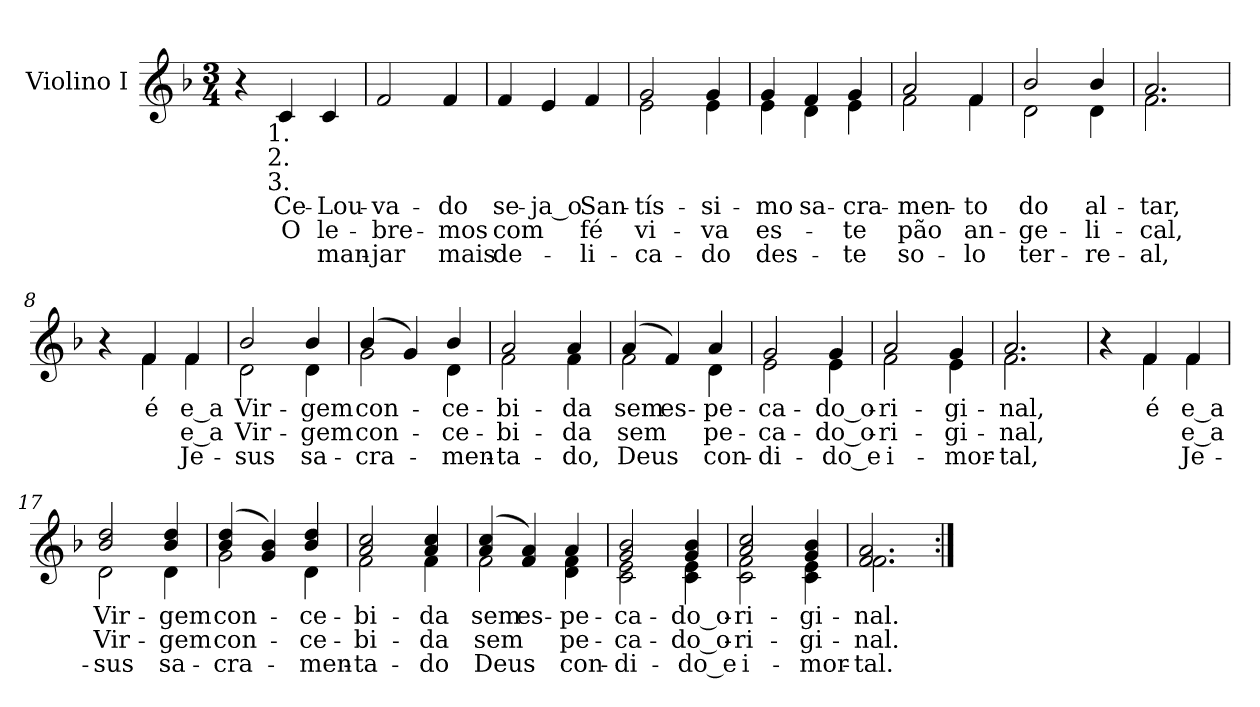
**kern	**text	**text	**text
*part1	*part1	*part1	*part1
*staff1	*staff1	*staff1	*staff1
*I"Violino I	*	*	*
*I'Vno. I	*	*	*
!!LO:PB:g=z
*clefG2	*	*	*
*k[b-]	*	*	*
*F:	*	*	*
*M3/4	*	*	*
*MM60	*	*	*
=	=	=	=
4r	.	.	.
!LO:TX:b:cj:t=1.	!	!	!
!LO:TX:b:cj:t=2.	!	!	!
!LO:TX:b:cj:t=3.	!	!	!
!	!LO:LY:b:color=#000000	!LO:LY:b:color=#000000	!
4ci/	Ce-	O	.
!	!LO:LY:b:color=#000000	!LO:LY:b:color=#000000	!LO:LY:b:color=#000000
4ci/	Lou-	-le-	man-
=1	=1	=1	=1
!	!LO:LY:b:color=#000000	!LO:LY:b:color=#000000	!LO:LY:b:color=#000000
2fi/	-va-	-bre-	-jar
!	!LO:LY:b:color=#000000	!LO:LY:b:color=#000000	!LO:LY:b:color=#000000
4fi/	-do	-mos	mais
=2	=2	=2	=2
!	!LO:LY:b:color=#000000	!LO:LY:b:color=#000000	!LO:LY:b:color=#000000
4fi/	se-	com	de-
!	!LO:LY:b:color=#000000	!	!
4ei/	-ja_o	.	.
!	!LO:LY:b:color=#000000	!LO:LY:b:color=#000000	!LO:LY:b:color=#000000
4fi/	San-	fé	-li-
=3	=3	=3	=3
!	!LO:LY:b:color=#000000	!LO:LY:b:color=#000000	!LO:LY:b:color=#000000
*^	*	*	*
2gi/	2ei\	-tís-	vi-	-ca-
!	!	!LO:LY:b:color=#000000	!LO:LY:b:color=#000000	!LO:LY:b:color=#000000
4gi/	4ei\	-si-	-va	-do
=4	=4	=4	=4	=4
!	!	!LO:LY:b:color=#000000	!LO:LY:b:color=#000000	!LO:LY:b:color=#000000
4gi/	4ei\	-mo	es-	des-
!	!	!LO:LY:b:color=#000000	!	!
4fi/	4di\	sa-	.	.
!	!	!LO:LY:b:color=#000000	!LO:LY:b:color=#000000	!LO:LY:b:color=#000000
4gi/	4ei\	-cra-	-te	-te
=5	=5	=5	=5	=5
!	!	!LO:LY:b:color=#000000	!LO:LY:b:color=#000000	!LO:LY:b:color=#000000
2ai/	2fi\	-men-	pão	so-
!	!	!LO:LY:b:color=#000000	!LO:LY:b:color=#000000	!LO:LY:b:color=#000000
4fi/	4fi\	-to	an-	-lo
=6	=6	=6	=6	=6
!	!	!LO:LY:b:color=#000000	!LO:LY:b:color=#000000	!LO:LY:b:color=#000000
2b-i/	2di\	do	-ge-	ter-
!	!	!LO:LY:b:color=#000000	!LO:LY:b:color=#000000	!LO:LY:b:color=#000000
4b-i/	4di\	al-	-li-	-re-
=7	=7	=7	=7	=7
!	!	!LO:LY:b:color=#000000	!LO:LY:b:color=#000000	!LO:LY:b:color=#000000
2.ai/	2.fi\	-tar,	-cal,	-al,
!!LO:LB:g=z	!!
=8	=8	=8	=8	=8
4r	4ryy	.	.	.
!	!	!LO:LY:b:color=#000000	!	!
4fi/	4fi\	é	.	.
!	!	!LO:LY:b:color=#000000	!LO:LY:b:color=#000000	!LO:LY:b:color=#000000
4fi/	4fi\	e_a	e_a	Je-
=9	=9	=9	=9	=9
!	!	!LO:LY:b:color=#000000	!LO:LY:b:color=#000000	!LO:LY:b:color=#000000
2b-i/	2di\	Vir-	Vir-	-sus
!	!	!LO:LY:b:color=#000000	!LO:LY:b:color=#000000	!LO:LY:b:color=#000000
4b-i/	4di\	-gem	-gem	sa-
=10	=10	=10	=10	=10
!	!	!LO:LY:b:color=#000000	!LO:LY:b:color=#000000	!LO:LY:b:color=#000000
(4b-i/	2gi\	con-	con-	-cra-
4gi/)	.	.	.	.
!	!	!LO:LY:b:color=#000000	!LO:LY:b:color=#000000	!LO:LY:b:color=#000000
4b-i/	4di\	-ce-	-ce-	-men-
=11	=11	=11	=11	=11
!	!	!LO:LY:b:color=#000000	!LO:LY:b:color=#000000	!LO:LY:b:color=#000000
2ai/	2fi\	-bi-	-bi-	-ta-
!	!	!LO:LY:b:color=#000000	!LO:LY:b:color=#000000	!LO:LY:b:color=#000000
4ai/	4fi\	-da	-da	-do,
=12	=12	=12	=12	=12
!	!	!LO:LY:b:color=#000000	!LO:LY:b:color=#000000	!LO:LY:b:color=#000000
(4ai/	2fi\	sem	sem	Deus
!	!	!LO:LY:b:color=#000000	!	!
4fi/)	.	es-	.	.
!	!	!LO:LY:b:color=#000000	!LO:LY:b:color=#000000	!LO:LY:b:color=#000000
4ai/	4di\	pe-	pe-	-con-
=13	=13	=13	=13	=13
!	!	!LO:LY:b:color=#000000	!LO:LY:b:color=#000000	!LO:LY:b:color=#000000
2gi/	2ei\	-ca-	-ca-	-di-
!	!	!LO:LY:b:color=#000000	!LO:LY:b:color=#000000	!LO:LY:b:color=#000000
4gi/	4ei\	-do_o-	-do_o-	-do_e
=14	=14	=14	=14	=14
!	!	!LO:LY:b:color=#000000	!LO:LY:b:color=#000000	!LO:LY:b:color=#000000
2ai/	2fi\	-ri-	-ri-	i-
!	!	!LO:LY:b:color=#000000	!LO:LY:b:color=#000000	!LO:LY:b:color=#000000
4gi/	4ei\	-gi-	-gi-	-mor-
=15	=15	=15	=15	=15
!	!	!LO:LY:b:color=#000000	!LO:LY:b:color=#000000	!LO:LY:b:color=#000000
2.ai/	2.fi\	-nal,	-nal,	-tal,
!!LO:LB:g=z	!!
=16	=16	=16	=16	=16
4r	4ryy	.	.	.
!	!	!LO:LY:b:color=#000000	!	!
4fi/	4fi\	é	.	.
!	!	!LO:LY:b:color=#000000	!LO:LY:b:color=#000000	!LO:LY:b:color=#000000
4fi/	4fi\	e_a	e_a	Je-
=17	=17	=17	=17	=17
!	!	!LO:LY:b:color=#000000	!LO:LY:b:color=#000000	!LO:LY:b:color=#000000
2b-i/ 2ddi	2di\	Vir-	Vir-	-sus
!	!	!LO:LY:b:color=#000000	!LO:LY:b:color=#000000	!LO:LY:b:color=#000000
4b-i/ 4ddi	4di\	-gem	-gem	sa-
=18	=18	=18	=18	=18
!	!	!LO:LY:b:color=#000000	!LO:LY:b:color=#000000	!LO:LY:b:color=#000000
(4b-i/ 4ddi	2gi\	con-	con-	-cra-
4gi/ 4b-i)	.	.	.	.
!	!	!LO:LY:b:color=#000000	!LO:LY:b:color=#000000	!LO:LY:b:color=#000000
4b-i/ 4ddi	4di\	-ce-	-ce-	-men-
=19	=19	=19	=19	=19
!	!	!LO:LY:b:color=#000000	!LO:LY:b:color=#000000	!LO:LY:b:color=#000000
2ai/ 2cci	2fi\	-bi-	-bi-	-ta-
!	!	!LO:LY:b:color=#000000	!LO:LY:b:color=#000000	!LO:LY:b:color=#000000
4ai/ 4cci	4fi\	-da	-da	-do
=20	=20	=20	=20	=20
!	!	!LO:LY:b:color=#000000	!LO:LY:b:color=#000000	!LO:LY:b:color=#000000
(4ai/ 4cci	2fi\	sem	sem	Deus
!	!	!LO:LY:b:color=#000000	!	!
4fi/ 4ai)	.	es-	.	.
!	!	!LO:LY:b:color=#000000	!LO:LY:b:color=#000000	!LO:LY:b:color=#000000
4ai/	4di\ 4fi	pe-	pe-	-con-
=21	=21	=21	=21	=21
!	!	!LO:LY:b:color=#000000	!LO:LY:b:color=#000000	!LO:LY:b:color=#000000
2gi/ 2b-i	2ci\ 2ei	-ca-	-ca-	-di-
!	!	!LO:LY:b:color=#000000	!LO:LY:b:color=#000000	!LO:LY:b:color=#000000
4gi/ 4b-i	4ci\ 4ei	-do_o-	-do_o-	-do_e
=22	=22	=22	=22	=22
!	!	!LO:LY:b:color=#000000	!LO:LY:b:color=#000000	!LO:LY:b:color=#000000
2ai/ 2cci	2ci\ 2fi	-ri-	-ri-	i-
!	!	!LO:LY:b:color=#000000	!LO:LY:b:color=#000000	!LO:LY:b:color=#000000
4gi/ 4b-i	4ci\ 4ei	-gi-	-gi-	-mor-
=23	=23	=23	=23	=23
!	!	!LO:LY:b:color=#000000	!LO:LY:b:color=#000000	!LO:LY:b:color=#000000
2.fi/ 2.ai	2.fi\	-nal.	-nal.	-tal.
*v	*v	*	*	*
=:|!	=:|!	=:|!	=:|!
*-	*-	*-	*-
